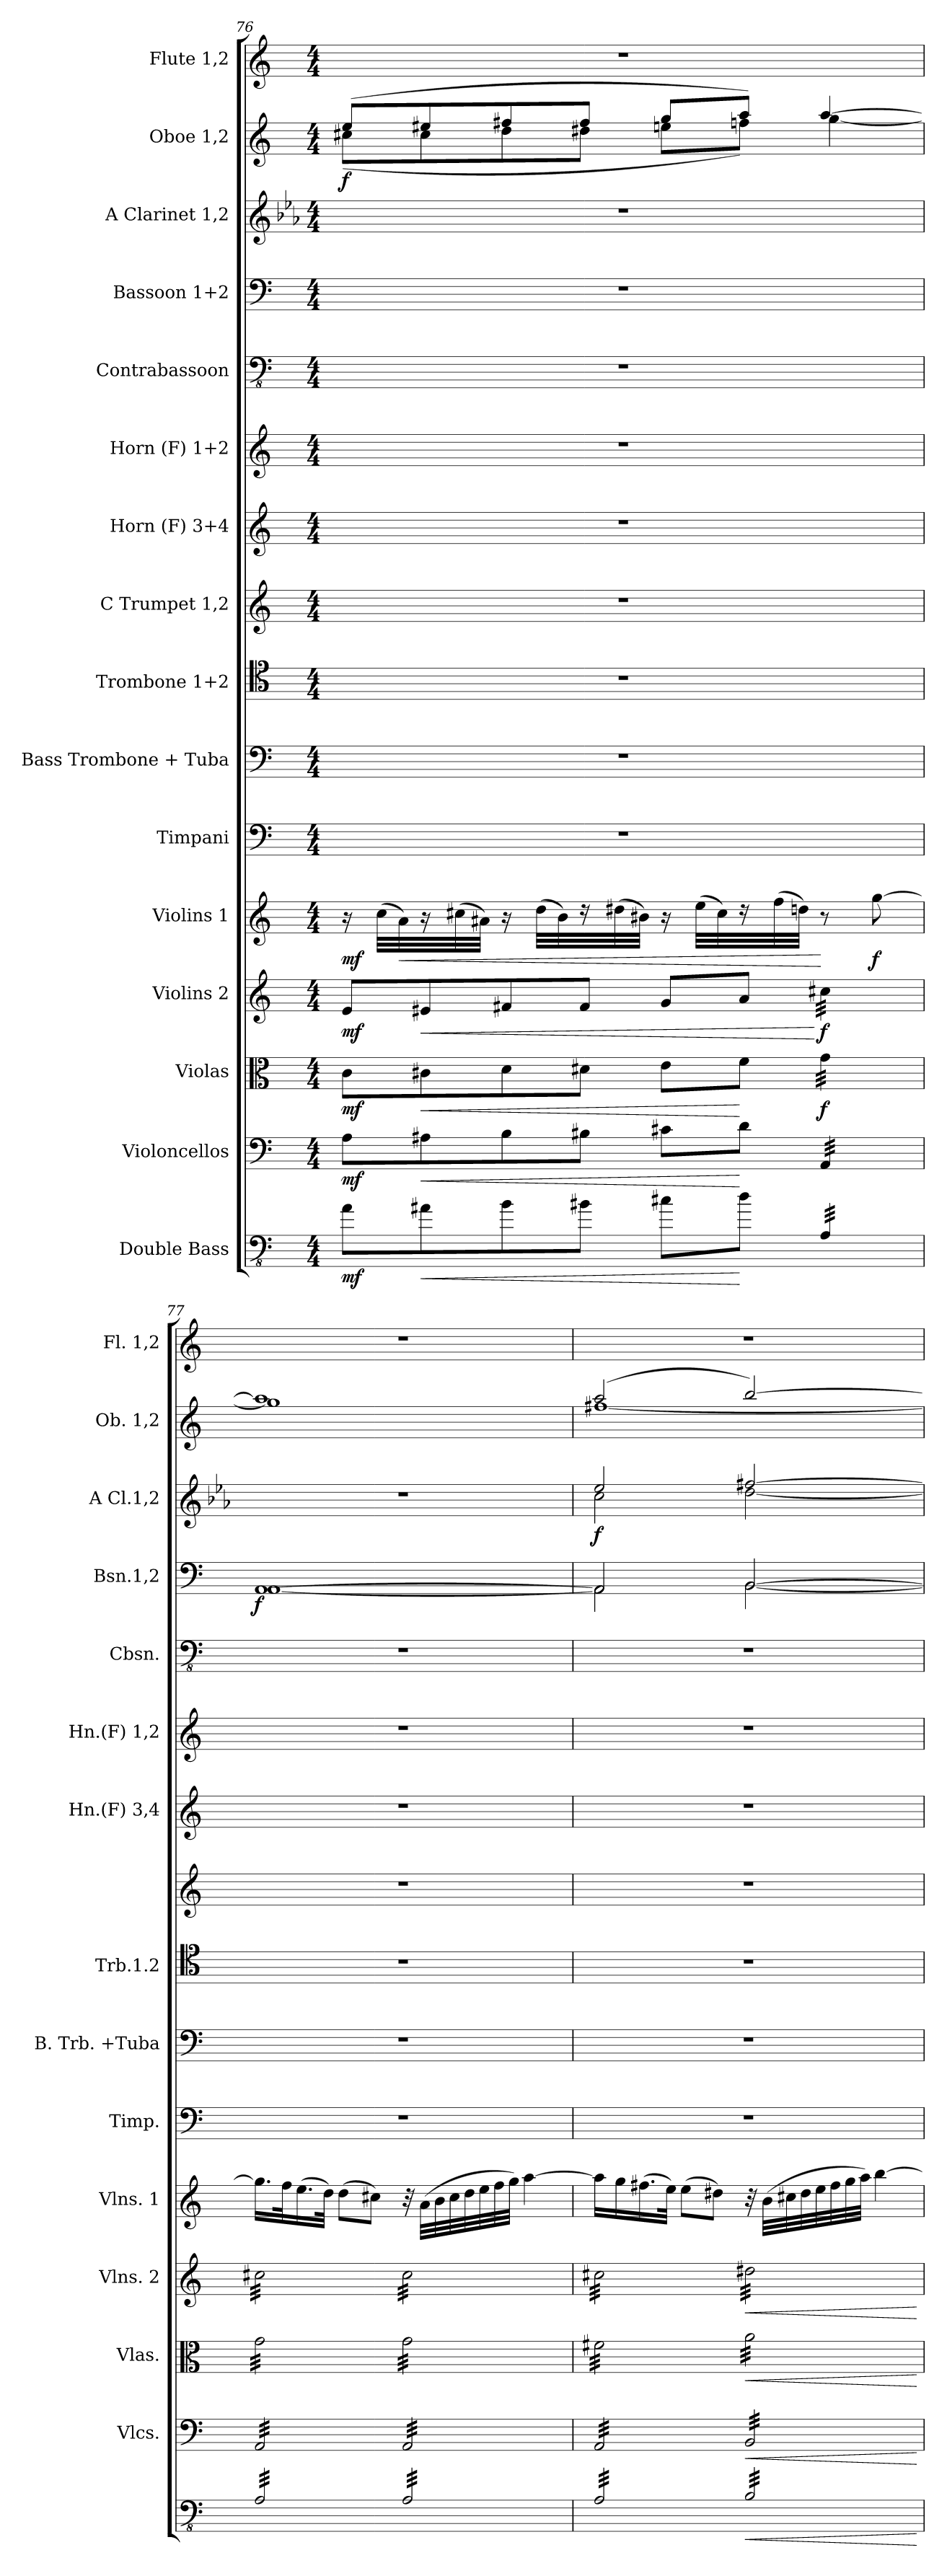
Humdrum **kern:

**kern	**dynam	**kern	**dynam	**kern	**dynam	**kern	**dynam	**kern	**dynam	**kern	**kern	**kern	**kern	**kern	**kern	**kern	**kern	**dynam	**kern	**dynam	**kern	**dynam	**kern
*part16	*part16	*part15	*part15	*part14	*part14	*part13	*part13	*part12	*part12	*part11	*part10	*part9	*part8	*part7	*part6	*part5	*part4	*part4	*part3	*part3	*part2	*part2	*part1
*staff16	*staff16	*staff15	*staff15	*staff14	*staff14	*staff13	*staff13	*staff12	*staff12	*staff11	*staff10	*staff9	*staff8	*staff7	*staff6	*staff5	*staff4	*staff4	*staff3	*staff3	*staff2	*staff2	*staff1
*I"Double Bass	*	*I"Violoncellos	*	*I"Violas	*	*I"Violins 2	*	*I"Violins 1	*	*I"Timpani	*I"Bass Trombone  + Tuba	*I"Trombone 1+2	*I"C Trumpet 1,2	*I"Horn (F) 3+4	*I"Horn (F) 1+2	*I"Contrabassoon	*I"Bassoon 1+2	*	*I"A Clarinet 1,2	*	*I"Oboe 1,2	*	*I"Flute 1,2
*	*	*I'Vlcs.	*	*I'Vlas.	*	*I'Vlns. 2	*	*I'Vlns. 1	*	*I'Timp.	*I'B. Trb. +Tuba	*I'Trb.1.2	*	*I'Hn.(F) 3,4	*I'Hn.(F) 1,2	*I'Cbsn.	*I'Bsn.1,2	*	*I'A Cl.1,2	*	*I'Ob. 1,2	*	*I'Fl. 1,2
*clefFv4	*	*clefF4	*	*clefC3	*	*clefG2	*	*clefG2	*	*clefF4	*clefF4	*clefC4	*clefG2	*clefG2	*clefG2	*clefFv4	*clefF4	*	*clefG2	*	*clefG2	*	*clefG2
*ITrd7c12	*	*	*	*	*	*	*	*	*	*	*	*	*	*ITrd4c7	*ITrd4c7	*	*	*	*ITrd2c3	*	*	*	*
*k[]	*	*k[]	*	*k[]	*	*k[]	*	*k[]	*	*k[]	*k[]	*k[]	*k[]	*k[b-]	*k[b-]	*k[]	*k[]	*	*k[]	*	*k[]	*	*k[]
*M4/4	*	*M4/4	*	*M4/4	*	*M4/4	*	*M4/4	*	*M4/4	*M4/4	*M4/4	*M4/4	*M4/4	*M4/4	*M4/4	*M4/4	*	*M4/4	*	*M4/4	*	*M4/4
=76	=76	=76	=76	=76	=76	=76	=76	=76	=76	=76	=76	=76	=76	=76	=76	=76	=76	=76	=76	=76	=76	=76	=76
*	*	*	*	*	*	*	*	*	*	*	*	*	*	*	*	*	*	*	*	*	*^	*	*
!	!LO:DY:b	!	!LO:DY:b	!	!LO:DY:b	!	!LO:DY:b	!	!LO:DY:b	!	!	!	!	!	!	!	!	!	!	!	!	!	!LO:DY:b	!
8AA\L	mf	8A\L	mf	8c\L	mf	8e/L	mf	16r	mf	1r	1r	1r	1r	1r	1r	1r	1r	.	1r	.	(8ee/L	(8cc#X\L	f	1r
.	.	.	.	.	.	.	.	(32cc\LLL	.	.	.	.	.	.	.	.	.	.	.	.	.	.	.	.
!	!	!	!	!	!	!	!	!	!LO:HP:b	!	!	!	!	!	!	!	!	!	!	!	!	!	!	!
.	.	.	.	.	.	.	.	32a\)	<	.	.	.	.	.	.	.	.	.	.	.	.	.	.	.
!	!LO:HP:b	!	!LO:HP:b	!	!LO:HP:b	!	!LO:HP:b	!	!	!	!	!	!	!	!	!	!	!	!	!	!	!	!	!
8AA#X\	<	8A#X\	<	8c#X\	<	8e#X/	<	16r	.	.	.	.	.	.	.	.	.	.	.	.	8ee#X/	8cc#\	.	.
.	.	.	.	.	.	.	.	(32cc#X\	.	.	.	.	.	.	.	.	.	.	.	.	.	.	.	.
.	.	.	.	.	.	.	.	32a#X\JJJ)	.	.	.	.	.	.	.	.	.	.	.	.	.	.	.	.
8BB\	.	8B\	.	8d\	.	8f#X/	.	16r	.	.	.	.	.	.	.	.	.	.	.	.	8ff#X/	8dd\	.	.
.	.	.	.	.	.	.	.	(32dd\LLL	.	.	.	.	.	.	.	.	.	.	.	.	.	.	.	.
.	.	.	.	.	.	.	.	32b\)	.	.	.	.	.	.	.	.	.	.	.	.	.	.	.	.
8BB#X\J	.	8B#X\J	.	8d#X\J	.	8f#/J	.	16r	.	.	.	.	.	.	.	.	.	.	.	.	8ff#/J	8dd#X\J	.	.
.	.	.	.	.	.	.	.	(32dd#X\	.	.	.	.	.	.	.	.	.	.	.	.	.	.	.	.
.	.	.	.	.	.	.	.	32b#X\JJJ)	.	.	.	.	.	.	.	.	.	.	.	.	.	.	.	.
8C#X\L	.	8c#X\L	.	8e\L	.	8g/L	.	16r	.	.	.	.	.	.	.	.	.	.	.	.	8gg/L	8een\L	.	.
.	.	.	.	.	.	.	.	(32ee\LLL	.	.	.	.	.	.	.	.	.	.	.	.	.	.	.	.
.	.	.	.	.	.	.	.	32cc#\)	.	.	.	.	.	.	.	.	.	.	.	.	.	.	.	.
8D\J	[	8d\J	[	8f\J	[	8a/J	.	16r	.	.	.	.	.	.	.	.	.	.	.	.	8aa/J)	8ffn\J)	.	.
.	.	.	.	.	.	.	.	(32ff\	.	.	.	.	.	.	.	.	.	.	.	.	.	.	.	.
.	.	.	.	.	.	.	.	32ddn\JJJ)	.	.	.	.	.	.	.	.	.	.	.	.	.	.	.	.
!	!	!	!	!	!LO:DY:b	!	!LO:DY:n=1:b	!	!	!	!	!	!	!	!	!	!	!	!	!	!	!	!	!
*tremolo	*	*	*	*	*	*	*	*	*	*	*	*	*	*	*	*	*	*	*	*	*	*	*	*
*	*	*tremolo	*	*	*	*	*	*	*	*	*	*	*	*	*	*	*	*	*	*	*	*	*	*
*	*	*	*	*tremolo	*	*	*	*	*	*	*	*	*	*	*	*	*	*	*	*	*	*	*	*
*	*	*	*	*	*	*tremolo	*	*	*	*	*	*	*	*	*	*	*	*	*	*	*	*	*	*
32AAA/LLL	.	32AA/LLL	.	32g\LLL	f	32cc#X\LLL	[ f	8r	[	.	.	.	.	.	.	.	.	.	.	.	[4aa/	[4gg\	.	.
32AAA/	.	32AA/	.	32g\	.	32cc#X\	.	.	.	.	.	.	.	.	.	.	.	.	.	.	.	.	.	.
32AAA/	.	32AA/	.	32g\	.	32cc#X\	.	.	.	.	.	.	.	.	.	.	.	.	.	.	.	.	.	.
32AAA/	.	32AA/	.	32g\	.	32cc#X\	.	.	.	.	.	.	.	.	.	.	.	.	.	.	.	.	.	.
!	!	!	!	!	!	!	!	!	!LO:DY:b	!	!	!	!	!	!	!	!	!	!	!	!	!	!	!
32AAA/	.	32AA/	.	32g\	.	32cc#X\	.	[8gg\	f	.	.	.	.	.	.	.	.	.	.	.	.	.	.	.
32AAA/	.	32AA/	.	32g\	.	32cc#X\	.	.	.	.	.	.	.	.	.	.	.	.	.	.	.	.	.	.
32AAA/	.	32AA/	.	32g\	.	32cc#X\	.	.	.	.	.	.	.	.	.	.	.	.	.	.	.	.	.	.
32AAA/JJJ	.	32AA/JJJ	.	32g\JJJ	.	32cc#X\JJJ	.	.	.	.	.	.	.	.	.	.	.	.	.	.	.	.	.	.
!!LO:PB:g=z
=77	=77	=77	=77	=77	=77	=77	=77	=77	=77	=77	=77	=77	=77	=77	=77	=77	=77	=77	=77	=77	=77	=77	=77	=77
*	*	*	*	*	*	*	*	*	*	*	*	*	*	*	*	*	*^	*	*	*	*	*	*	*
!	!	!	!	!	!	!	!	!	!	!	!	!	!	!	!	!	!	!	!LO:DY:b	!	!	!	!	!	!
32AAA/LLL	.	32AA/LLL	.	32g\LLL	.	32cc#X\LLL	.	16.gg\LL]	.	1r	1r	1r	1r	1r	1r	1r	[1AA	[1AA	f	1r	.	1aa]	1gg]	.	1r
32AAA/	.	32AA/	.	32g\	.	32cc#X\	.	.	.	.	.	.	.	.	.	.	.	.	.	.	.	.	.	.	.
32AAA/	.	32AA/	.	32g\	.	32cc#X\	.	.	.	.	.	.	.	.	.	.	.	.	.	.	.	.	.	.	.
32AAA/	.	32AA/	.	32g\	.	32cc#X\	.	32ff\K	.	.	.	.	.	.	.	.	.	.	.	.	.	.	.	.	.
32AAA/	.	32AA/	.	32g\	.	32cc#X\	.	(16.ee\	.	.	.	.	.	.	.	.	.	.	.	.	.	.	.	.	.
32AAA/	.	32AA/	.	32g\	.	32cc#X\	.	.	.	.	.	.	.	.	.	.	.	.	.	.	.	.	.	.	.
32AAA/	.	32AA/	.	32g\	.	32cc#X\	.	.	.	.	.	.	.	.	.	.	.	.	.	.	.	.	.	.	.
32AAA/	.	32AA/	.	32g\	.	32cc#X\	.	32dd\JJk)	.	.	.	.	.	.	.	.	.	.	.	.	.	.	.	.	.
32AAA/	.	32AA/	.	32g\	.	32cc#X\	.	(8dd\L	.	.	.	.	.	.	.	.	.	.	.	.	.	.	.	.	.
32AAA/	.	32AA/	.	32g\	.	32cc#X\	.	.	.	.	.	.	.	.	.	.	.	.	.	.	.	.	.	.	.
32AAA/	.	32AA/	.	32g\	.	32cc#X\	.	.	.	.	.	.	.	.	.	.	.	.	.	.	.	.	.	.	.
32AAA/	.	32AA/	.	32g\	.	32cc#X\	.	.	.	.	.	.	.	.	.	.	.	.	.	.	.	.	.	.	.
32AAA/	.	32AA/	.	32g\	.	32cc#X\	.	8cc#X\J)	.	.	.	.	.	.	.	.	.	.	.	.	.	.	.	.	.
32AAA/	.	32AA/	.	32g\	.	32cc#X\	.	.	.	.	.	.	.	.	.	.	.	.	.	.	.	.	.	.	.
32AAA/	.	32AA/	.	32g\	.	32cc#X\	.	.	.	.	.	.	.	.	.	.	.	.	.	.	.	.	.	.	.
32AAA/JJJ	.	32AA/JJJ	.	32g\JJJ	.	32cc#X\JJJ	.	.	.	.	.	.	.	.	.	.	.	.	.	.	.	.	.	.	.
32AAA/LLL	.	32AA/LLL	.	32g\LLL	.	32cc#\LLL	.	32r	.	.	.	.	.	.	.	.	.	.	.	.	.	.	.	.	.
32AAA/	.	32AA/	.	32g\	.	32cc#\	.	(32a\LLL	.	.	.	.	.	.	.	.	.	.	.	.	.	.	.	.	.
32AAA/	.	32AA/	.	32g\	.	32cc#\	.	32b\	.	.	.	.	.	.	.	.	.	.	.	.	.	.	.	.	.
32AAA/	.	32AA/	.	32g\	.	32cc#\	.	32cc#\	.	.	.	.	.	.	.	.	.	.	.	.	.	.	.	.	.
32AAA/	.	32AA/	.	32g\	.	32cc#\	.	32dd\	.	.	.	.	.	.	.	.	.	.	.	.	.	.	.	.	.
32AAA/	.	32AA/	.	32g\	.	32cc#\	.	32ee\	.	.	.	.	.	.	.	.	.	.	.	.	.	.	.	.	.
32AAA/	.	32AA/	.	32g\	.	32cc#\	.	32ff\	.	.	.	.	.	.	.	.	.	.	.	.	.	.	.	.	.
32AAA/	.	32AA/	.	32g\	.	32cc#\	.	32gg\JJJ)	.	.	.	.	.	.	.	.	.	.	.	.	.	.	.	.	.
32AAA/	.	32AA/	.	32g\	.	32cc#\	.	[4aa\	.	.	.	.	.	.	.	.	.	.	.	.	.	.	.	.	.
32AAA/	.	32AA/	.	32g\	.	32cc#\	.	.	.	.	.	.	.	.	.	.	.	.	.	.	.	.	.	.	.
32AAA/	.	32AA/	.	32g\	.	32cc#\	.	.	.	.	.	.	.	.	.	.	.	.	.	.	.	.	.	.	.
32AAA/	.	32AA/	.	32g\	.	32cc#\	.	.	.	.	.	.	.	.	.	.	.	.	.	.	.	.	.	.	.
32AAA/	.	32AA/	.	32g\	.	32cc#\	.	.	.	.	.	.	.	.	.	.	.	.	.	.	.	.	.	.	.
32AAA/	.	32AA/	.	32g\	.	32cc#\	.	.	.	.	.	.	.	.	.	.	.	.	.	.	.	.	.	.	.
32AAA/	.	32AA/	.	32g\	.	32cc#\	.	.	.	.	.	.	.	.	.	.	.	.	.	.	.	.	.	.	.
32AAA/JJJ	.	32AA/JJJ	.	32g\JJJ	.	32cc#\JJJ	.	.	.	.	.	.	.	.	.	.	.	.	.	.	.	.	.	.	.
=78	=78	=78	=78	=78	=78	=78	=78	=78	=78	=78	=78	=78	=78	=78	=78	=78	=78	=78	=78	=78	=78	=78	=78	=78	=78
*	*	*	*	*	*	*	*	*	*	*	*	*	*	*	*	*	*	*	*	*^	*	*	*	*	*
!	!	!	!	!	!	!	!	!	!	!	!	!	!	!	!	!	!	!	!	!	!	!LO:DY:b	!	!	!	!
32AAA/LLL	.	32AA/LLL	.	32f#X\LLL	.	32cc#X\LLL	.	16aa\LL]	.	1r	1r	1r	1r	1r	1r	1r	2AA/]	2AA\]	.	2cc/	2a\	f	(2aa/	[1ff#X	.	1r
32AAA/	.	32AA/	.	32f#X\	.	32cc#X\	.	.	.	.	.	.	.	.	.	.	.	.	.	.	.	.	.	.	.	.
32AAA/	.	32AA/	.	32f#X\	.	32cc#X\	.	16gg\	.	.	.	.	.	.	.	.	.	.	.	.	.	.	.	.	.	.
32AAA/	.	32AA/	.	32f#X\	.	32cc#X\	.	.	.	.	.	.	.	.	.	.	.	.	.	.	.	.	.	.	.	.
32AAA/	.	32AA/	.	32f#X\	.	32cc#X\	.	(16.ff#X\	.	.	.	.	.	.	.	.	.	.	.	.	.	.	.	.	.	.
32AAA/	.	32AA/	.	32f#X\	.	32cc#X\	.	.	.	.	.	.	.	.	.	.	.	.	.	.	.	.	.	.	.	.
32AAA/	.	32AA/	.	32f#X\	.	32cc#X\	.	.	.	.	.	.	.	.	.	.	.	.	.	.	.	.	.	.	.	.
32AAA/	.	32AA/	.	32f#X\	.	32cc#X\	.	32ee\JJk)	.	.	.	.	.	.	.	.	.	.	.	.	.	.	.	.	.	.
32AAA/	.	32AA/	.	32f#X\	.	32cc#X\	.	(8ee\L	.	.	.	.	.	.	.	.	.	.	.	.	.	.	.	.	.	.
32AAA/	.	32AA/	.	32f#X\	.	32cc#X\	.	.	.	.	.	.	.	.	.	.	.	.	.	.	.	.	.	.	.	.
32AAA/	.	32AA/	.	32f#X\	.	32cc#X\	.	.	.	.	.	.	.	.	.	.	.	.	.	.	.	.	.	.	.	.
32AAA/	.	32AA/	.	32f#X\	.	32cc#X\	.	.	.	.	.	.	.	.	.	.	.	.	.	.	.	.	.	.	.	.
32AAA/	.	32AA/	.	32f#X\	.	32cc#X\	.	8dd#X\J)	.	.	.	.	.	.	.	.	.	.	.	.	.	.	.	.	.	.
32AAA/	.	32AA/	.	32f#X\	.	32cc#X\	.	.	.	.	.	.	.	.	.	.	.	.	.	.	.	.	.	.	.	.
32AAA/	.	32AA/	.	32f#X\	.	32cc#X\	.	.	.	.	.	.	.	.	.	.	.	.	.	.	.	.	.	.	.	.
32AAA/JJJ	.	32AA/JJJ	.	32f#X\JJJ	.	32cc#X\JJJ	.	.	.	.	.	.	.	.	.	.	.	.	.	.	.	.	.	.	.	.
!	!LO:HP:b	!	!LO:HP:b	!	!LO:HP:b	!	!LO:HP:b	!	!	!	!	!	!	!	!	!	!	!	!	!	!	!	!	!	!	!
32BBB/LLL	<	32BB/LLL	<	32a\LLL	<	32dd#X\LLL	<	32r	.	.	.	.	.	.	.	.	[2BB/	[2BB\	.	[2dd#X/	[2b\	.	[2bb/)	.	.	.
32BBB/	.	32BB/	.	32a\	.	32dd#X\	.	(32b\LLL	.	.	.	.	.	.	.	.	.	.	.	.	.	.	.	.	.	.
32BBB/	.	32BB/	.	32a\	.	32dd#X\	.	32cc#X\	.	.	.	.	.	.	.	.	.	.	.	.	.	.	.	.	.	.
32BBB/	.	32BB/	.	32a\	.	32dd#X\	.	32dd#\	.	.	.	.	.	.	.	.	.	.	.	.	.	.	.	.	.	.
32BBB/	.	32BB/	.	32a\	.	32dd#X\	.	32ee\	.	.	.	.	.	.	.	.	.	.	.	.	.	.	.	.	.	.
32BBB/	.	32BB/	.	32a\	.	32dd#X\	.	32ff#\	.	.	.	.	.	.	.	.	.	.	.	.	.	.	.	.	.	.
32BBB/	.	32BB/	.	32a\	.	32dd#X\	.	32gg\	.	.	.	.	.	.	.	.	.	.	.	.	.	.	.	.	.	.
32BBB/	.	32BB/	.	32a\	.	32dd#X\	.	32aa\JJJ)	.	.	.	.	.	.	.	.	.	.	.	.	.	.	.	.	.	.
32BBB/	.	32BB/	.	32a\	.	32dd#X\	.	[4bb\	.	.	.	.	.	.	.	.	.	.	.	.	.	.	.	.	.	.
32BBB/	.	32BB/	.	32a\	.	32dd#X\	.	.	.	.	.	.	.	.	.	.	.	.	.	.	.	.	.	.	.	.
32BBB/	.	32BB/	.	32a\	.	32dd#X\	.	.	.	.	.	.	.	.	.	.	.	.	.	.	.	.	.	.	.	.
32BBB/	.	32BB/	.	32a\	.	32dd#X\	.	.	.	.	.	.	.	.	.	.	.	.	.	.	.	.	.	.	.	.
32BBB/	.	32BB/	.	32a\	.	32dd#X\	.	.	.	.	.	.	.	.	.	.	.	.	.	.	.	.	.	.	.	.
32BBB/	.	32BB/	.	32a\	.	32dd#X\	.	.	.	.	.	.	.	.	.	.	.	.	.	.	.	.	.	.	.	.
32BBB/	.	32BB/	.	32a\	.	32dd#X\	.	.	.	.	.	.	.	.	.	.	.	.	.	.	.	.	.	.	.	.
32BBB/JJJ	.	32BB/JJJ	.	32a\JJJ	.	32dd#X\JJJ	.	.	.	.	.	.	.	.	.	.	.	.	.	.	.	.	.	.	.	.
*	*	*	*	*	*	*Xtremolo	*	*	*	*	*	*	*	*	*	*	*	*	*	*	*	*	*	*	*	*
*	*	*	*	*Xtremolo	*	*	*	*	*	*	*	*	*	*	*	*	*	*	*	*	*	*	*	*	*	*
*	*	*Xtremolo	*	*	*	*	*	*	*	*	*	*	*	*	*	*	*	*	*	*	*	*	*	*	*	*
*Xtremolo	*	*	*	*	*	*	*	*	*	*	*	*	*	*	*	*	*	*	*	*	*	*	*	*	*	*
*	*	*	*	*	*	*	*	*	*	*	*	*	*	*	*	*	*v	*v	*	*	*	*	*v	*v	*	*
*	*	*	*	*	*	*	*	*	*	*	*	*	*	*	*	*	*	*	*v	*v	*	*	*	*
.	[	.	[	.	[	.	[	.	.	.	.	.	.	.	.	.	.	.	.	.	.	.	.
=	=	=	=	=	=	=	=	=	=	=	=	=	=	=	=	=	=	=	=	=	=	=	=
*-	*-	*-	*-	*-	*-	*-	*-	*-	*-	*-	*-	*-	*-	*-	*-	*-	*-	*-	*-	*-	*-	*-	*-
